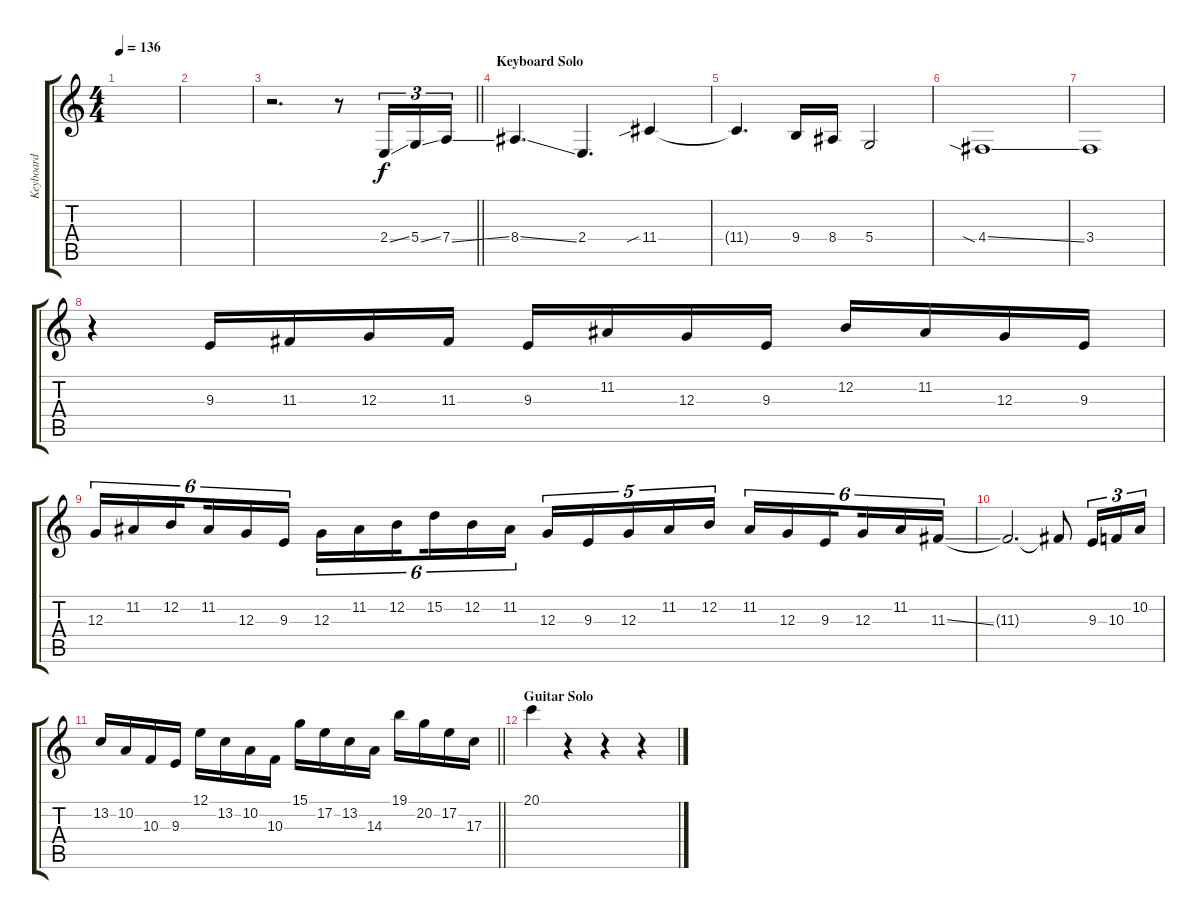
\track ("Keyboard" "Keyboard") {instrument stringensemble1}
\staff {score tabs}
\tuning (E4 B3 G3 D3 A2 E2) {hide}
\ts (4 4)
\tempo 136
\clef g2
\ks c
|
|
\barLineRight lightlight
r.2{d volume 16 instrument lead2sawtooth} r.8 2.4{ss}.16{tu (3 2)} 5.4{ss}.16{tu (3 2)} 7.4{ss}.16{tu (3 2)} |
\section ("" "Keyboard Solo")
8.4{ss}.4{d} 2.4.4{d} 11.4{sib}.4 |
11.4{t}.4{d} 9.4.16 8.4.16 5.4.2 |
4.4{sia ss}.1 |
3.4.1 |
r.4 9.3.16 11.3.16 12.3.16 11.3.16 9.3.16 11.2.16 12.3.16 9.3.16 12.2.16 11.2.16 12.3.16 9.3.16 |
12.3.16{tu (6 4)} 11.2.16{tu (6 4)} 12.2.16{tu (6 4) beam splitsecondary} 11.2.16{tu (6 4)} 12.3.16{tu (6 4)} 9.3.16{tu (6 4)} 12.3.16{tu (6 4)} 11.2.16{tu (6 4)} 12.2.16{tu (6 4) beam splitsecondary} 15.2.16{tu (6 4)} 12.2.16{tu (6 4)} 11.2.16{tu (6 4)} 12.3.16{tu (5 4)} 9.3.16{tu (5 4)} 12.3.16{tu (5 4)} 11.2.16{tu (5 4)} 12.2.16{tu (5 4)} 11.2.16{tu (6 4)} 12.3.16{tu (6 4)} 9.3.16{tu (6 4) beam splitsecondary} 12.3.16{tu (6 4)} 11.2.16{tu (6 4)} 11.3{ss}.16{tu (6 4)} |
11.3{t}.2{d} 11.3{t}.8 9.3.16{tu (3 2)} 10.3.16{tu (3 2)} 10.2.16{tu (3 2)} |
\barLineRight lightlight
13.2.16 10.2.16 10.3.16 9.3.16 12.1.16 13.2.16 10.2.16 10.3.16 15.1.16 17.2.16 13.2.16 14.3.16 19.1.16 20.2.16 17.2.16 17.3.16 |
\section ("" "Guitar Solo")
20.1.4 r.4 r.4 r.4
